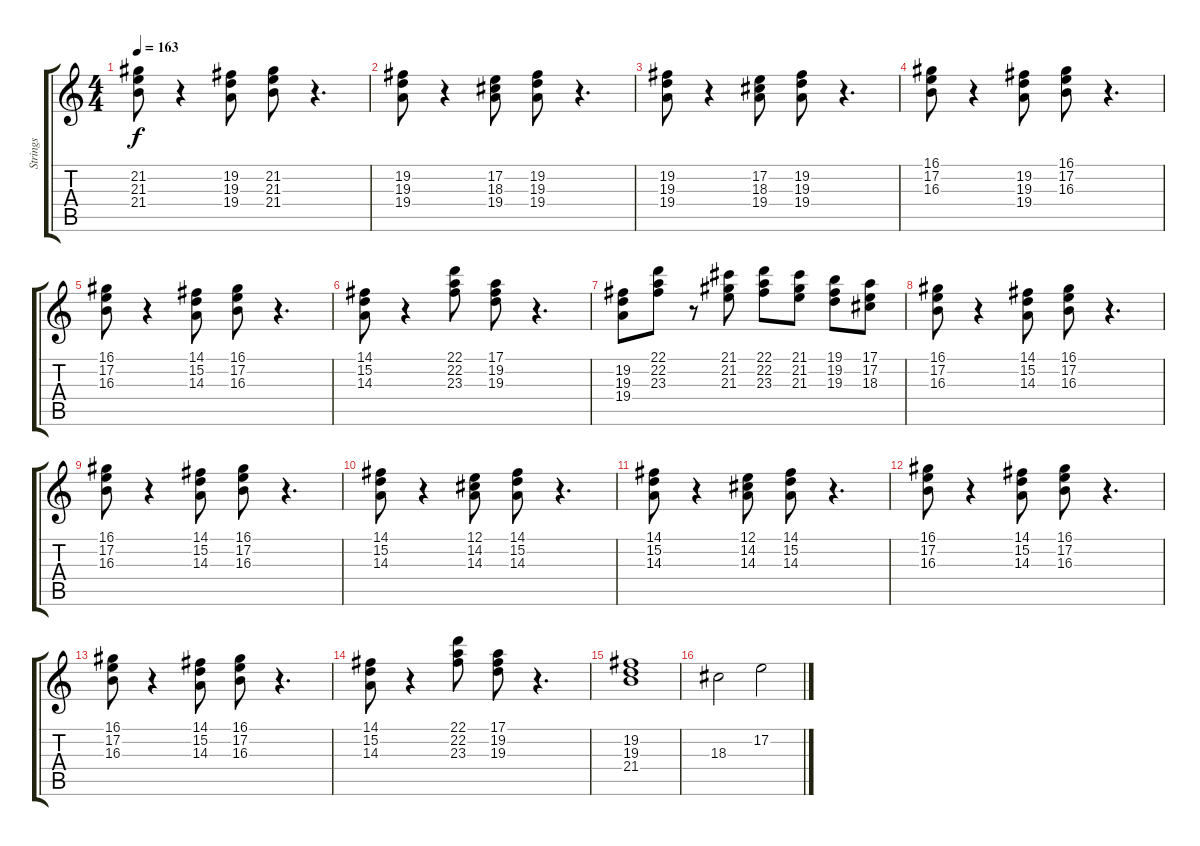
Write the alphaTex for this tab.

\track ("Strings" "Strings") {instrument stringensemble1}
\staff {score tabs}
\tuning (E4 B3 G3 D3 A2 E2) {hide}
\ts (4 4)
\tempo 163
\clef g2
\ks c
(21.2 21.3 21.4).8{dy f} r.4 (19.2 19.3 19.4).8 (21.2 21.3 21.4).8 r.4{d} |
(19.2 19.3 19.4).8 r.4 (17.2 18.3 19.4).8 (19.2 19.3 19.4).8 r.4{d} |
(19.2 19.3 19.4).8 r.4 (17.2 18.3 19.4).8 (19.2 19.3 19.4).8 r.4{d} |
(16.1 17.2 16.3).8 r.4 (19.2 19.3 19.4).8 (16.1 17.2 16.3).8 r.4{d} |
(16.1 17.2 16.3).8 r.4 (14.1 15.2 14.3).8 (16.1 17.2 16.3).8 r.4{d} |
(14.1 15.2 14.3).8 r.4 (22.1 22.2 23.3).8 (17.1 19.2 19.3).8 r.4{d} |
(19.2 19.3 19.4).8 (22.1 22.2 23.3).8 r.8 (21.1 21.2 21.3).8 (22.1 22.2 23.3).8 (21.1 21.2 21.3).8 (19.1 19.2 19.3).8 (17.1 17.2 18.3).8 |
(16.1 17.2 16.3).8 r.4 (14.1 15.2 14.3).8 (16.1 17.2 16.3).8 r.4{d} |
(16.1 17.2 16.3).8 r.4 (14.1 15.2 14.3).8 (16.1 17.2 16.3).8 r.4{d} |
(14.1 15.2 14.3).8 r.4 (12.1 14.2 14.3).8 (14.1 15.2 14.3).8 r.4{d} |
(14.1 15.2 14.3).8 r.4 (12.1 14.2 14.3).8 (14.1 15.2 14.3).8 r.4{d} |
(16.1 17.2 16.3).8 r.4 (14.1 15.2 14.3).8 (16.1 17.2 16.3).8 r.4{d} |
(16.1 17.2 16.3).8 r.4 (14.1 15.2 14.3).8 (16.1 17.2 16.3).8 r.4{d} |
(14.1 15.2 14.3).8 r.4 (22.1 22.2 23.3).8 (17.1 19.2 19.3).8 r.4{d} |
(19.2 19.3 21.4).1 |
18.3.2 17.2.2
